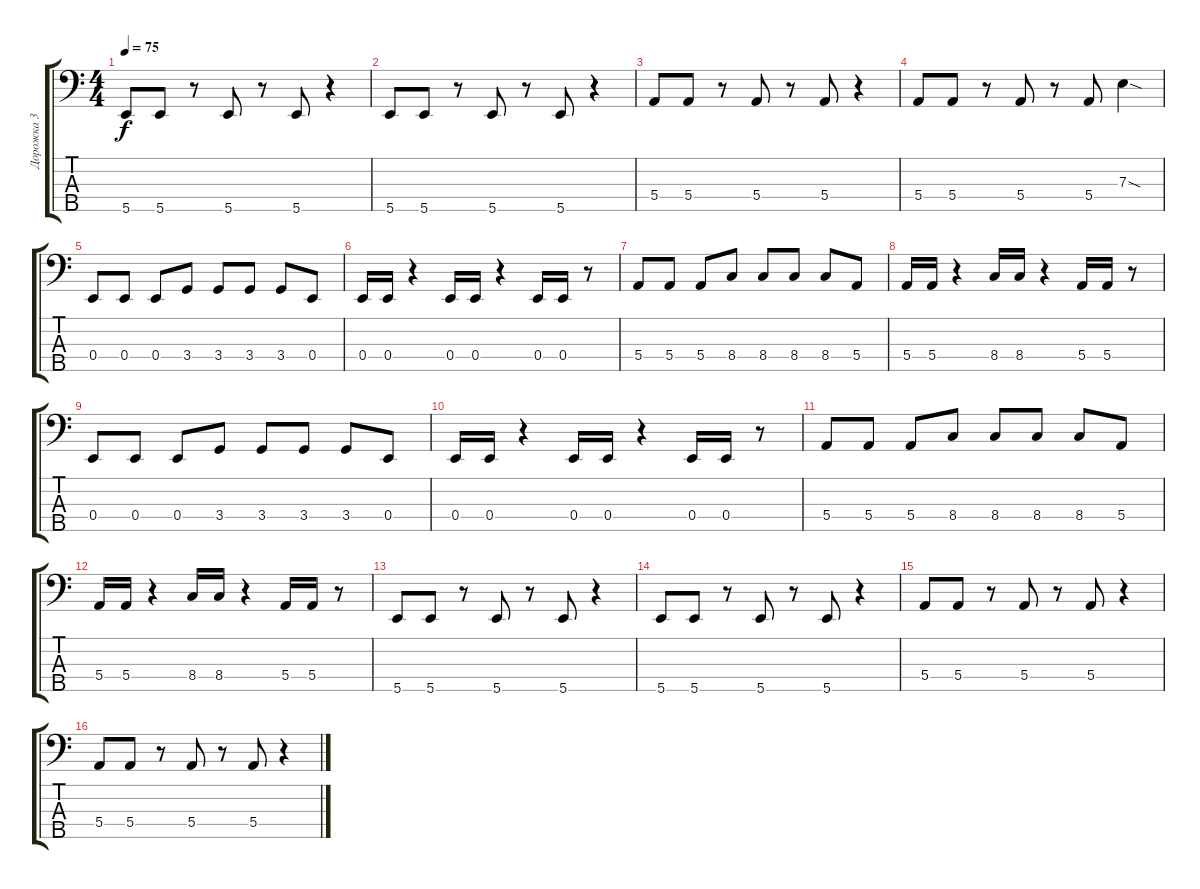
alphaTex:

\track ("Дорожка 3" "Дорожка 3") {instrument electricbasspick}
\staff {score tabs}
\tuning (G2 D2 A1 E1 B0) {hide}
\ts (4 4)
\tempo 75
\clef f4
\ks c
5.5.8{dy f} 5.5.8 r.8 5.5.8 r.8 5.5.8 r.4 |
5.5.8 5.5.8 r.8 5.5.8 r.8 5.5.8 r.4 |
5.4.8 5.4.8 r.8 5.4.8 r.8 5.4.8 r.4 |
5.4.8 5.4.8 r.8 5.4.8 r.8 5.4.8 7.3{sod}.4 |
0.4.8 0.4.8 0.4.8 3.4.8 3.4.8 3.4.8 3.4.8 0.4.8 |
0.4.16 0.4.16 r.4 0.4.16 0.4.16 r.4 0.4.16 0.4.16 r.8 |
5.4.8 5.4.8 5.4.8 8.4.8 8.4.8 8.4.8 8.4.8 5.4.8 |
5.4.16 5.4.16 r.4 8.4.16 8.4.16 r.4 5.4.16 5.4.16 r.8 |
0.4.8 0.4.8 0.4.8 3.4.8 3.4.8 3.4.8 3.4.8 0.4.8 |
0.4.16 0.4.16 r.4 0.4.16 0.4.16 r.4 0.4.16 0.4.16 r.8 |
5.4.8 5.4.8 5.4.8 8.4.8 8.4.8 8.4.8 8.4.8 5.4.8 |
5.4.16 5.4.16 r.4 8.4.16 8.4.16 r.4 5.4.16 5.4.16 r.8 |
5.5.8 5.5.8 r.8 5.5.8 r.8 5.5.8 r.4 |
5.5.8 5.5.8 r.8 5.5.8 r.8 5.5.8 r.4 |
5.4.8 5.4.8 r.8 5.4.8 r.8 5.4.8 r.4 |
5.4.8 5.4.8 r.8 5.4.8 r.8 5.4.8 r.4
